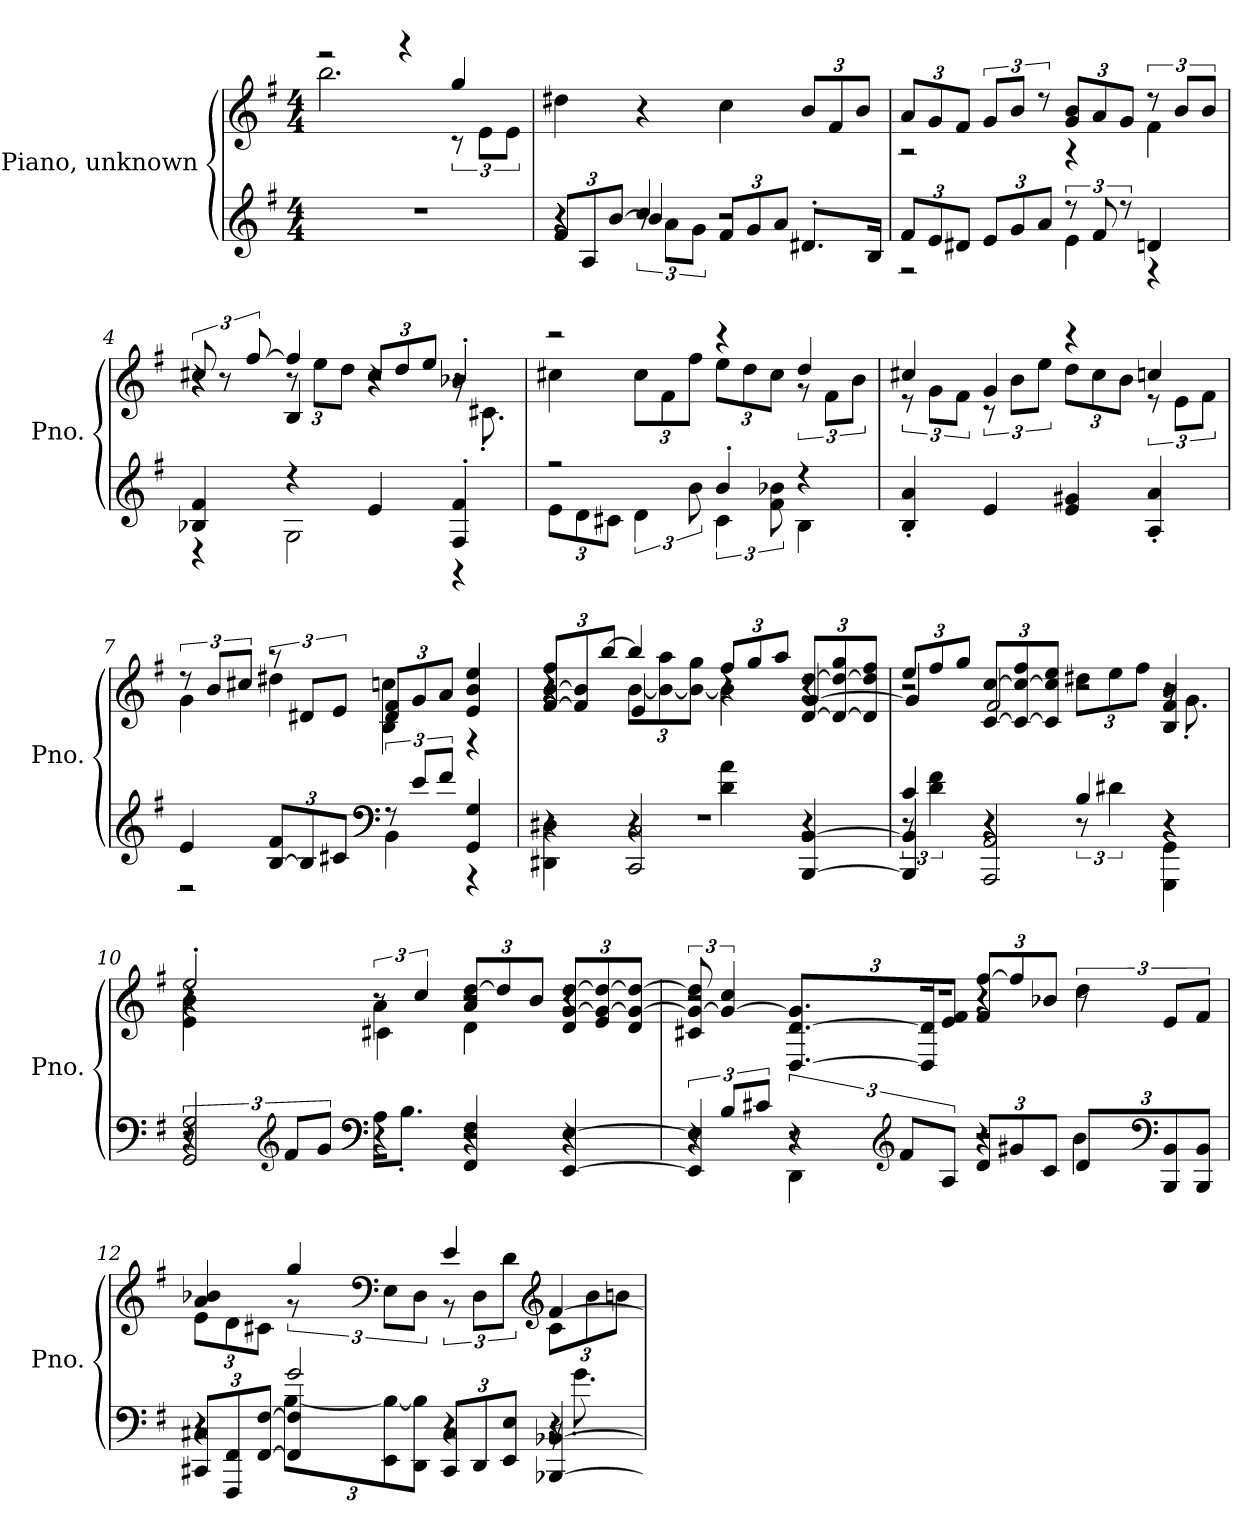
**kern	**kern
*part1	*part1
*staff2	*staff1
*I"Piano, unknown	*
*I'Pno.	*
*clefG2	*clefG2
*k[f#]	*k[f#]
*M4/4	*M4/4
*MM120	*MM120
=1	=1
*	*^
1r	2r	2.bb\
.	4r	.
.	4gg/	12r
.	.	12e\L
.	.	12e\J
*	*v	*v
=2	=2
*^	*
*	*^	*
*	*	*Xbrackettup	*
4r	4r	12f#/L	4dd#X\
.	.	12A/	.
.	.	[12b/J	.
*	*brackettup	*	*
4cc/	12r	4b/]	4r
.	12a\L	.	.
.	12g\J	.	.
*	*	*Xbrackettup	*
2r	2r	12f#/L	4cc\
.	.	12g/	.
.	.	12a/J	.
*	*	*	*Xbrackettup
.	.	8.d#X'/L	12b/L
.	.	.	12f#/
.	.	.	12b/J
.	.	16B/Jk	.
*	*v	*v	*
=3	=3	=3
*	*	*^
12f#/L	2r	12a/L	2r
12e/	.	12g/	.
12d#X/J	.	12f#/J	.
*	*	*brackettup	*
12e/L	.	12g/L	.
12g/	.	12b/J	.
12a/J	.	12r	.
*brackettup	*	*Xbrackettup	*
12r	4e\	12g/ 12b/L	4r
12f#/	.	12a/	.
12r	.	12g/J	.
*	*	*brackettup	*
4dn/	4r	12r	4f#\
.	.	12b/L	.
.	.	12b/J	.
!!LO:LB:g=z
=4	=4	=4	=4
*	*	*	*^
4B-X/ 4f#/	4r	12cc#X/	4r	4r
.	.	12r	.	.
.	.	[12ff#/	.	.
4r	2G\	4ff#/]	12r	4B/
.	.	.	12ee\L	.
.	.	.	12dd\J	.
*	*	*Xbrackettup	*	*
4e/	.	12cc#/L	4r	2r
.	.	12dd/	.	.
.	.	12ee/J	.	.
4F#/' 4f#/'	4r	4b-X'/	16r	.
.	.	.	8.c#X'\	.
*	*	*v	*v	*v
=5	=5	=5
*	*Xbrackettup	*
*	*	*^
2r	12e\L	2r	4cc#X\
.	12d\	.	.
.	12c#X\J	.	.
*	*brackettup	*	*
.	6d\	.	12cc#\L
.	.	.	12f#\
.	12b\	.	12ff#\J
4b'/	6c#\	4r	12ee\L
.	.	.	12dd\
.	12f#\ 12b-X\	.	12cc#\J
*	*	*	*brackettup
4r	4B\	4dd/	12r
.	.	.	12f#\L
.	.	.	12b\J
*v	*v	*	*
=6	=6	=6
4B/' 4a/'	4cc#X/	12r
.	.	12g\L
.	.	12f#\J
4e/	4g/	12r
.	.	12b\L
.	.	12ee\J
*	*	*Xbrackettup
4e/ 4g#X/	4r	12dd\L
.	.	12cc#\
.	.	12b\J
*	*	*brackettup
4A/' 4a/'	4ccn/	12r
.	.	12e\L
.	.	12f#\J
!!LO:LB:g=z	!!
=7	=7	=7
*^	*	*
4e/	2r	12r	4g\
.	.	12b/L	.
.	.	12cc#X/J	.
*Xbrackettup	*	*	*
[12B/ 12f#/L	.	12r	4dd#X\
12B/]	.	12d#X/L	.
12c#X/J	.	12e/J	.
*clefF4	*	*	*
*brackettup	*	*Xbrackettup	*
12r	4BB\	12d#/ 12f#/L	4B\ 4ccn\
12e/L	.	12g/	.
12f#/J	.	12a/J	.
4GG/ 4G/	4r	4e/ 4b/ 4ee/	4r
=8	=8	=8	=8
*	*^	*	*^
1r	4DD#X\ 4D#X\	4r	[12f#/ [12b/ 12ff#/L	4r	4r
.	.	.	12f#/] 12b/]	.	.
.	.	.	[12bb/J	.	.
.	4r	2CC/ 2C/	4bb/]	[12b\L	4e/
.	.	.	.	12b\_ 12aa\	.
.	.	.	.	12b\_ 12gg\J	.
.	4d\ 4a\	.	12ff#/L	4b\]	4r
.	.	.	12gg/	.	.
.	.	.	12aa/J	.	.
.	4r	[4BBB/ [4BB/	[12d/ [12dd/L	4r	[4g/
.	.	.	12d/_ 12dd/_ 12gg/	.	.
.	.	.	12d/] 12dd/] 12ff#/J	.	.
!!LO:LB:g=z	!!	!!
=9	=9	=9	=9	=9	=9
4c/	12r	4BBB/] 4BB/]	12ee/L	2r	4g/]
.	6d\ 6f#\	.	12ff#/	.	.
.	.	.	12gg/J	.	.
4r	4r	2AAA/ 2AA/	[12c/ [12cc/L	.	2f#/
.	.	.	12c/_ 12cc/_ 12ff#/	.	.
.	.	.	12c/] 12cc/] 12ee/J	.	.
4B/	12r	.	2r	12dd#X\L	.
.	6d#X\	.	.	12ee\	.
.	.	.	.	12ff#\J	.
4r	4GGG\ 4GG\	4r	.	16r	4B/ 4f#/ 4b/
.	.	.	.	8.g'\	.
=10	=10	=10	=10	=10	=10
*	*	*	*	*	*^
12r	4r	2GG/ 2G/	2ee'/	4e\ 4b\	4r	4r
*clefG2	*	*	*	*	*	*
12f#/L	.	.	.	.	.	.
12g/J	.	.	.	.	.	.
*clefF4	*	*	*	*	*	*
*	*	*	*	*	*brackettup	*
4r	16A\KL	.	.	4a\	12r	4c#X\
.	8.B'\J	.	.	.	.	.
.	.	.	.	.	6cc/	.
*	*	*	*	*	*Xbrackettup	*
4FF#/ 4F#/	2r	4r	2r	4d\	12a/ [12dd/L	2r
.	.	.	.	.	12dd/]	.
.	.	.	.	.	12b/J	.
4r	.	[4EE/ [4E/	.	4r	12d/ [12g/ [12dd/L	.
.	.	.	.	.	12e/ 12g/_ 12dd/_	.
.	.	.	.	.	12d/ 12g/_ 12dd/_J	.
*	*	*	*	*	*v	*v
!!LO:LB:g=z
=11	=11	=11	=11	=11	=11
*	*	*	*	*	*brackettup
12r	4r	4EE/] 4E/]	1r	2r	12c#X/ 12g/_ 12dd/]
12B/L	.	.	.	.	6g/_ 6cc/
12c#X/J	.	.	.	.	.
*	*	*	*	*	*Xbrackettup
12r	4DD\	4r	.	.	[12.D/ [12.d/ 12.g/]L
*clefG2	*	*	*	*	*
12f#/L	.	.	.	.	.
.	.	.	.	.	24D/] 24d/]K
12A/J	.	.	.	.	12e/ 12f#/J
*Xbrackettup	*	*	*	*	*
12d/L	4r	2r	.	4r	12f#/ [12ff#/L
12g#X/	.	.	.	.	12ff#/]
12c#/J	.	.	.	.	12b-X/J
*	*	*	*	*	*brackettup
12d/L	4b\	.	.	4dd\	12r
*clefF4	*	*	*	*	*
12BBB/ 12BB/	.	.	.	.	12e/L
12BBB/ 12BB/J	.	.	.	.	12f#/J
*	*	*	*	*v	*v
=12	=12	=12	=12	=12
*	*	*	*	*Xbrackettup
12CC#X/ 12C#X/L	4r	4r	4a/ 4b-X/	12e\L
12FFF#/ 12FF#/	.	.	.	12d\
[12FF#/ [12F#/J	.	.	.	12c#X\J
*	*	*	*	*brackettup
4FF#/] 4F#/]	[12B\L	2g/	4gg/	12r
*	*	*	*clefF4	*
.	12EE\ 12B\_	.	.	12E\L
.	12DD\ 12B\]J	.	.	12D\J
12CC#/ 12C#/L	4r	.	4e/	12r
12DD/	.	.	.	12D\L
12EE/ 12E/J	.	.	.	12d\J
*	*	*	*clefG2	*
*	*	*	*	*Xbrackettup
4r	16r	[4BBB-X/ [4BB-X/	[4f#/	12c#\L
.	8.g'\	.	.	.
.	.	.	.	12b-\
.	.	.	.	12bn\J
*v	*v	*v	*	*
*	*v	*v
=	=
*-	*-
